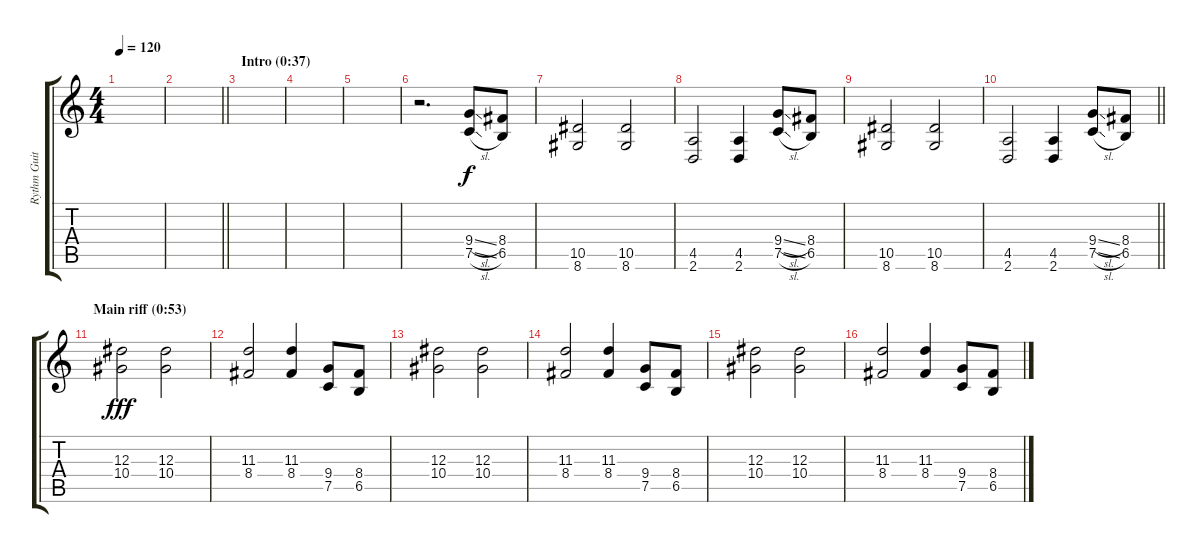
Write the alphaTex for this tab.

\track ("Rythm Guitar" "Rythm Guit") {instrument distortionguitar}
\staff {score tabs}
\tuning (C4 G3 Eb3 Bb2 F2 C2) {hide}
\ts (4 4)
\tempo 120
\clef g2
\ks c
|
\barLineRight lightlight
|
\section ("" "Intro (0:37)")
|
|
|
r.2{d} (9.4{sl} 7.5{sl}).8 (8.4 6.5).8 |
(10.5 8.6).2 (10.5 8.6).2 |
(4.5 2.6).2 (4.5 2.6).4 (9.4{sl} 7.5{sl}).8 (8.4 6.5).8 |
(10.5 8.6).2 (10.5 8.6).2 |
\barLineRight lightlight
(4.5 2.6).2 (4.5 2.6).4 (9.4{sl} 7.5{sl}).8 (8.4 6.5).8 |
\section ("" "Main riff (0:53)")
(12.3 10.4).2{dy fff} (12.3 10.4).2 |
(11.3 8.4).2 (11.3 8.4).4 (9.4 7.5).8 (8.4 6.5).8 |
(12.3 10.4).2 (12.3 10.4).2 |
(11.3 8.4).2 (11.3 8.4).4 (9.4 7.5).8 (8.4 6.5).8 |
(12.3 10.4).2 (12.3 10.4).2 |
(11.3 8.4).2 (11.3 8.4).4 (9.4 7.5).8 (8.4 6.5).8
